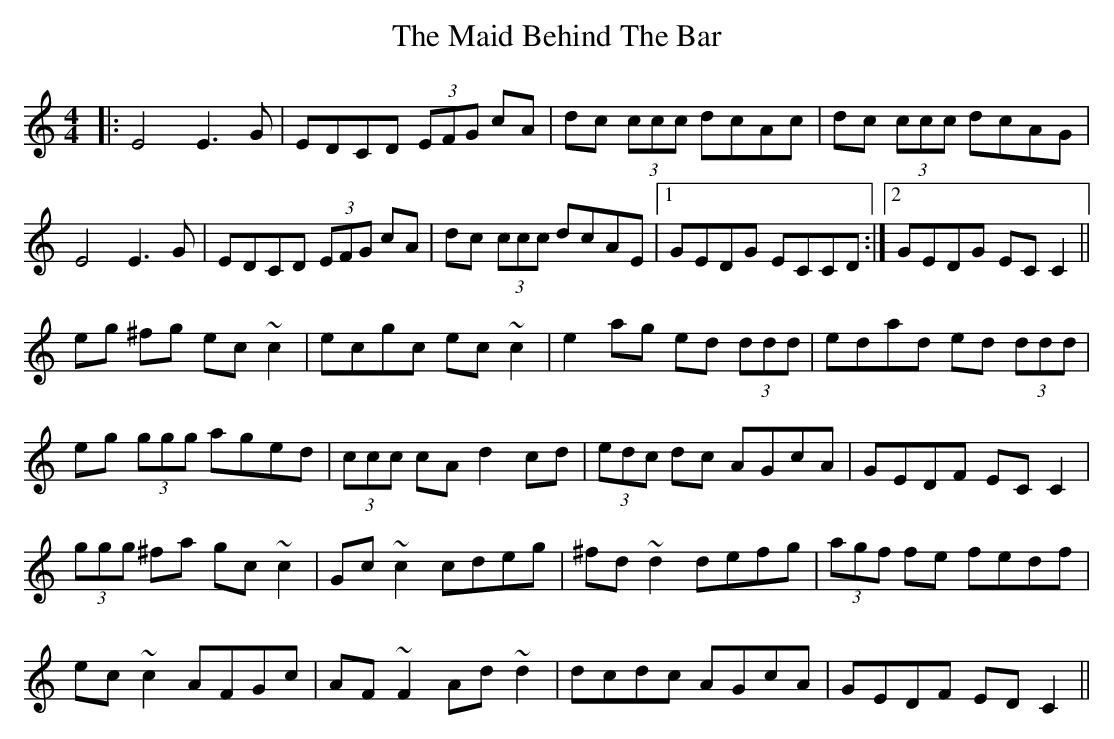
X:1
T: The Maid Behind The Bar
M: 4/4
L: 1/8
K: Cmaj
|:E4 E3G|EDCD (3EFG cA|dc (3ccc dcAc|dc (3ccc dcAG|
E4 E3G|EDCD (3EFG cA|dc (3ccc dcAE|1 GEDG ECCD:|2 GEDG EC C2||
eg ^fg ec ~c2|ecgc ec ~c2|e2 ag ed (3ddd|edad ed (3ddd|
eg (3ggg aged|(3ccc cA d2 cd|(3edc dc AGcA|GEDF EC C2|
(3ggg ^fa gc ~c2|Gc ~c2 cdeg|^fd ~d2 defg|(3agf fe fedf|
ec ~c2 AFGc|AF ~F2 Ad ~d2|dcdc AGcA|GEDF ED C2||
